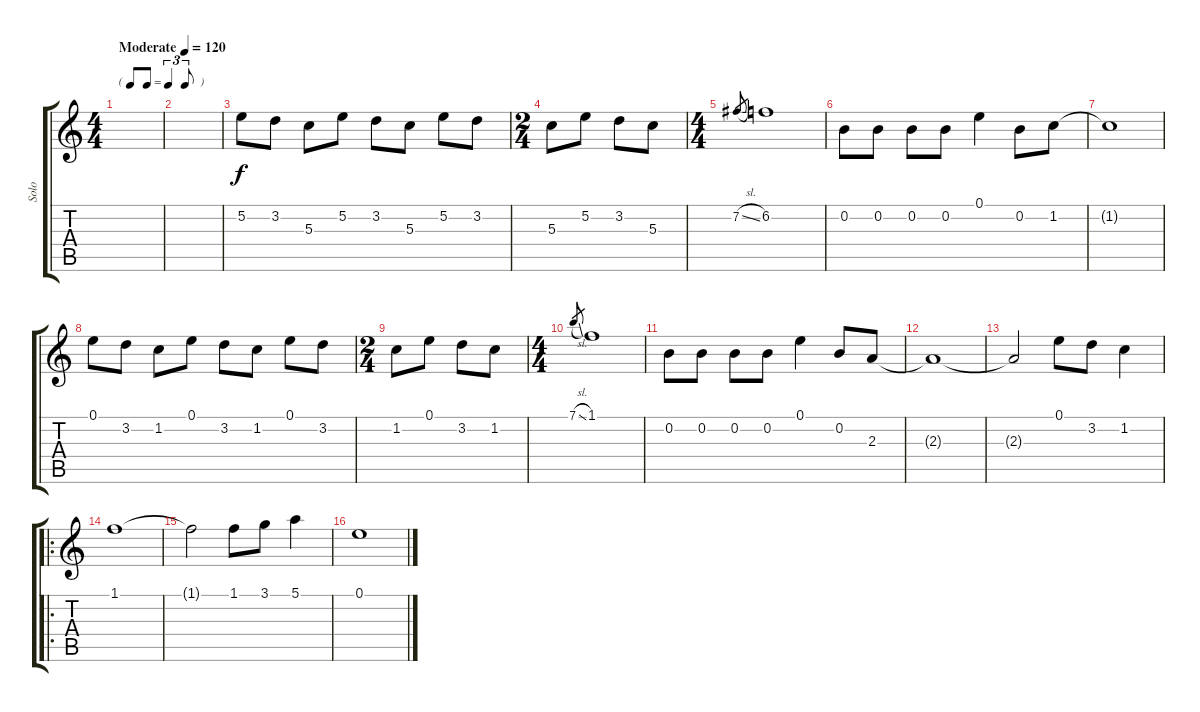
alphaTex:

\track ("Solo" "Solo") {instrument acousticguitarsteel}
\staff {score tabs}
\tuning (E4 B3 G3 D3 A2 E2) {hide}
\ts (4 4)
\tf triplet8th
\tempo (120 "Moderate")
\clef g2
\ks aminor
|
|
5.2.8 3.2.8 5.3.8 5.2.8 3.2.8 5.3.8 5.2.8 3.2.8 |
\ts (2 4)
5.3.8 5.2.8 3.2.8 5.3.8 |
\ts (4 4)
7.2{sl}.8{gr} 6.2.1 |
0.2.8 0.2.8 0.2.8 0.2.8 0.1.4 0.2.8 1.2.8 |
1.2{t}.1 |
0.1.8 3.2.8 1.2.8 0.1.8 3.2.8 1.2.8 0.1.8 3.2.8 |
\ts (2 4)
1.2.8 0.1.8 3.2.8 1.2.8 |
\ts (4 4)
7.1{sl}.8{gr} 1.1.1 |
0.2.8 0.2.8 0.2.8 0.2.8 0.1.4 0.2.8 2.3.8 |
2.3{t}.1 |
2.3{t}.2 0.1.8 3.2.8 1.2.4 |
\ro
1.1.1 |
1.1{t}.2 1.1.8 3.1.8 5.1.4 |
0.1.1
